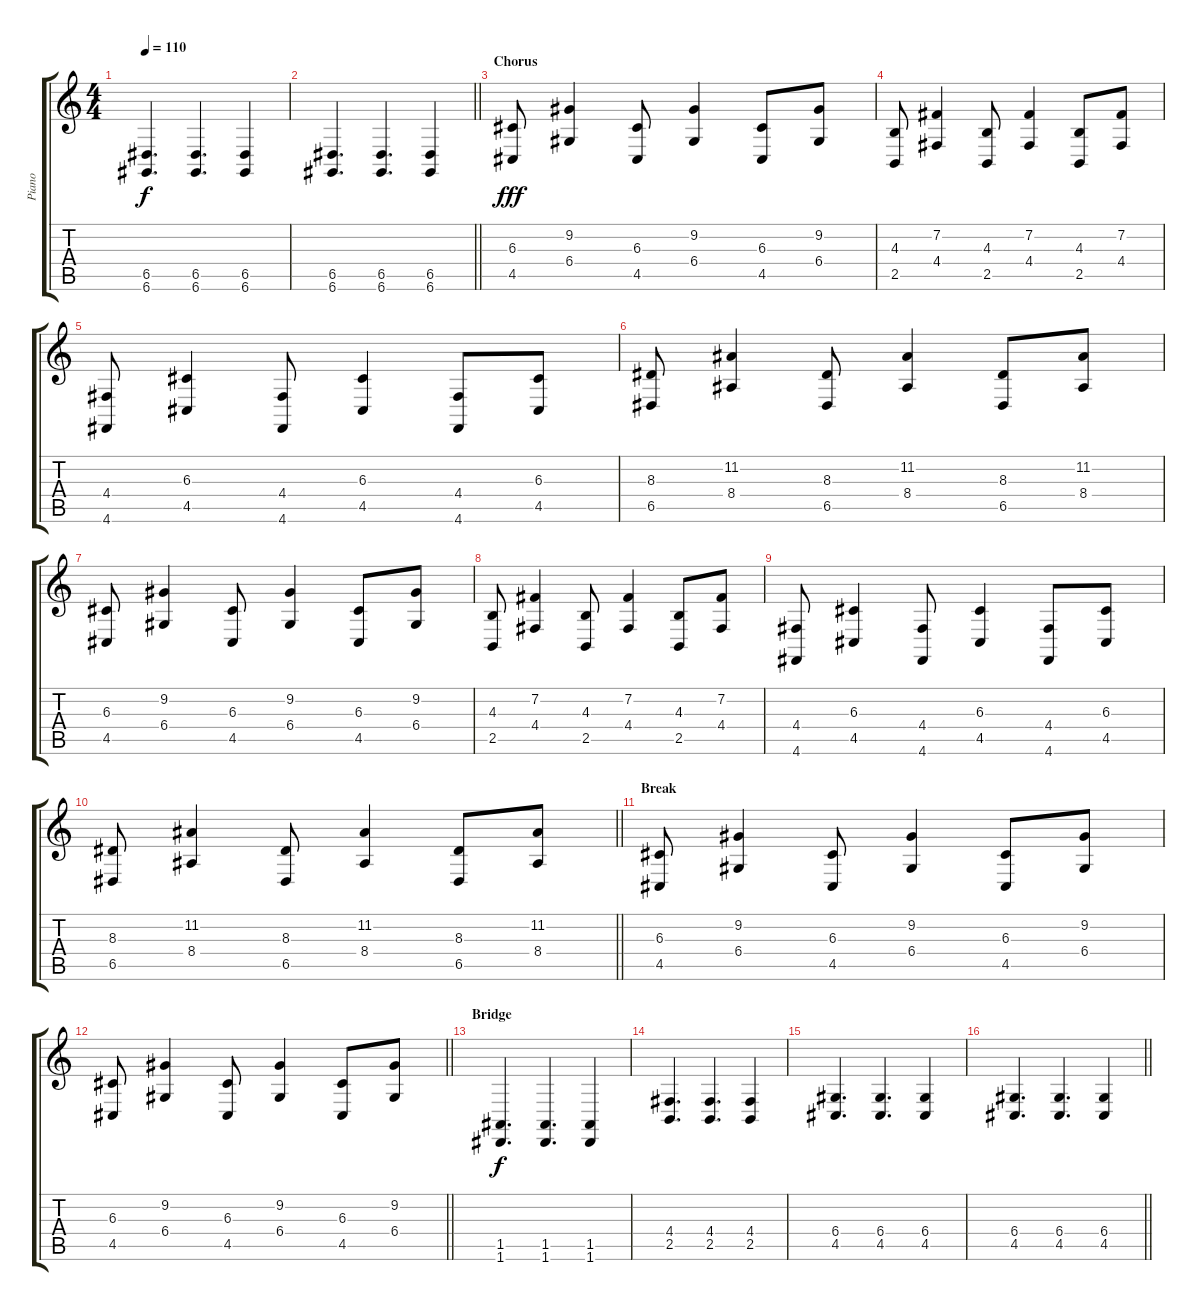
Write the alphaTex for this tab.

\track ("Piano" "Piano") {instrument acousticgrandpiano}
\staff {score tabs}
\tuning (E4 B3 G3 D3 A2 D2) {hide}
\ts (4 4)
\tempo 110
\clef g2
\ks c
(6.5 6.6).4{d dy f} (6.5 6.6).4{d} (6.5 6.6).4 |
\barLineRight lightlight
(6.5 6.6).4{d} (6.5 6.6).4{d} (6.5 6.6).4 |
\section ("" "Chorus")
(6.3 4.5).8{dy fff} (9.2 6.4).4 (6.3 4.5).8 (9.2 6.4).4 (6.3 4.5).8 (9.2 6.4).8 |
(4.3 2.5).8 (7.2 4.4).4 (4.3 2.5).8 (7.2 4.4).4 (4.3 2.5).8 (7.2 4.4).8 |
(4.4 4.6).8 (6.3 4.5).4 (4.4 4.6).8 (6.3 4.5).4 (4.4 4.6).8 (6.3 4.5).8 |
(8.3 6.5).8 (11.2 8.4).4 (8.3 6.5).8 (11.2 8.4).4 (8.3 6.5).8 (11.2 8.4).8 |
(6.3 4.5).8 (9.2 6.4).4 (6.3 4.5).8 (9.2 6.4).4 (6.3 4.5).8 (9.2 6.4).8 |
(4.3 2.5).8 (7.2 4.4).4 (4.3 2.5).8 (7.2 4.4).4 (4.3 2.5).8 (7.2 4.4).8 |
(4.4 4.6).8 (6.3 4.5).4 (4.4 4.6).8 (6.3 4.5).4 (4.4 4.6).8 (6.3 4.5).8 |
\barLineRight lightlight
(8.3 6.5).8 (11.2 8.4).4 (8.3 6.5).8 (11.2 8.4).4 (8.3 6.5).8 (11.2 8.4).8 |
\section ("" "Break")
(6.3 4.5).8 (9.2 6.4).4 (6.3 4.5).8 (9.2 6.4).4 (6.3 4.5).8 (9.2 6.4).8 |
\barLineRight lightlight
(6.3 4.5).8 (9.2 6.4).4 (6.3 4.5).8 (9.2 6.4).4 (6.3 4.5).8 (9.2 6.4).8 |
\section ("" "Bridge")
(1.5 1.6).4{d dy f} (1.5 1.6).4{d} (1.5 1.6).4 |
(4.4 2.5).4{d} (4.4 2.5).4{d} (4.4 2.5).4 |
(6.4 4.5).4{d} (6.4 4.5).4{d} (6.4 4.5).4 |
\barLineRight lightlight
(6.4 4.5).4{d} (6.4 4.5).4{d} (6.4 4.5).4
